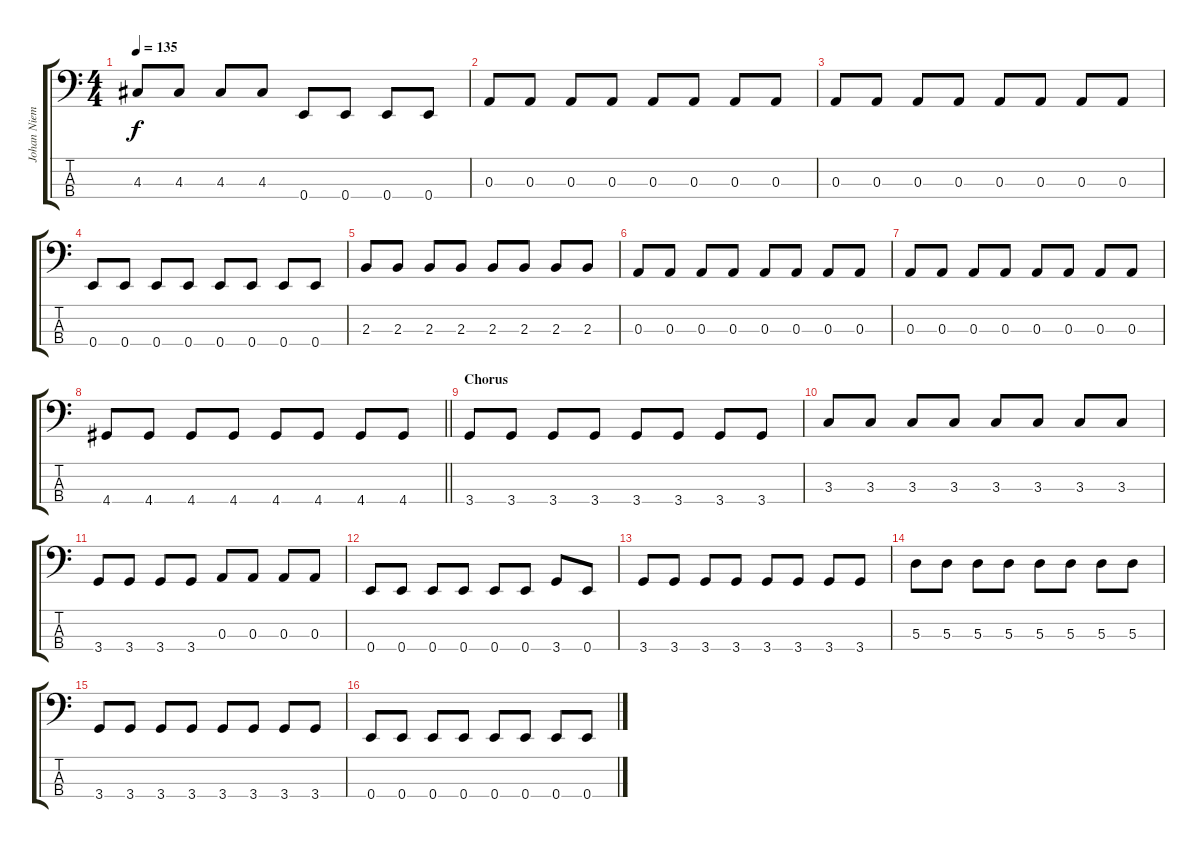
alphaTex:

\track ("Johan Niemann" "Johan Niem") {instrument electricbassfinger}
\staff {score tabs}
\tuning (G2 D2 A1 E1) {hide}
\ts (4 4)
\tempo 135
\clef f4
\ks c
4.3.8{dy f} 4.3.8 4.3.8 4.3.8 0.4.8 0.4.8 0.4.8 0.4.8 |
0.3.8 0.3.8 0.3.8 0.3.8 0.3.8 0.3.8 0.3.8 0.3.8 |
0.3.8 0.3.8 0.3.8 0.3.8 0.3.8 0.3.8 0.3.8 0.3.8 |
0.4.8 0.4.8 0.4.8 0.4.8 0.4.8 0.4.8 0.4.8 0.4.8 |
2.3.8 2.3.8 2.3.8 2.3.8 2.3.8 2.3.8 2.3.8 2.3.8 |
0.3.8 0.3.8 0.3.8 0.3.8 0.3.8 0.3.8 0.3.8 0.3.8 |
0.3.8 0.3.8 0.3.8 0.3.8 0.3.8 0.3.8 0.3.8 0.3.8 |
\barLineRight lightlight
4.4.8 4.4.8 4.4.8 4.4.8 4.4.8 4.4.8 4.4.8 4.4.8 |
\section ("" "Chorus")
3.4.8 3.4.8 3.4.8 3.4.8 3.4.8 3.4.8 3.4.8 3.4.8 |
3.3.8 3.3.8 3.3.8 3.3.8 3.3.8 3.3.8 3.3.8 3.3.8 |
3.4.8 3.4.8 3.4.8 3.4.8 0.3.8 0.3.8 0.3.8 0.3.8 |
0.4.8 0.4.8 0.4.8 0.4.8 0.4.8 0.4.8 3.4.8 0.4.8 |
3.4.8 3.4.8 3.4.8 3.4.8 3.4.8 3.4.8 3.4.8 3.4.8 |
5.3.8 5.3.8 5.3.8 5.3.8 5.3.8 5.3.8 5.3.8 5.3.8 |
3.4.8 3.4.8 3.4.8 3.4.8 3.4.8 3.4.8 3.4.8 3.4.8 |
0.4.8 0.4.8 0.4.8 0.4.8 0.4.8 0.4.8 0.4.8 0.4.8
